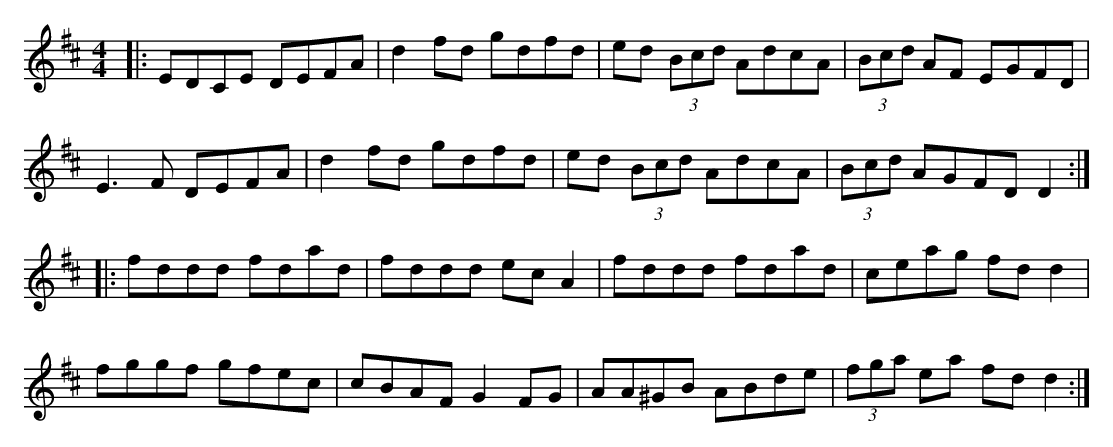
X:1
M:4/4
K:D
|:EDCE DEFA|d2 fd gdfd|ed (3Bcd AdcA|(3Bcd AF EGFD|
E3 F DEFA|d2 fd gdfd|ed (3Bcd AdcA|(3Bcd AGFD D2:|
|:fddd fdad|fddd ec A2|fddd fdad|ceag fd d2|
fggf gfec|cBAF G2 FG|AA^GB ABde|(3fga ea fd d2:|
